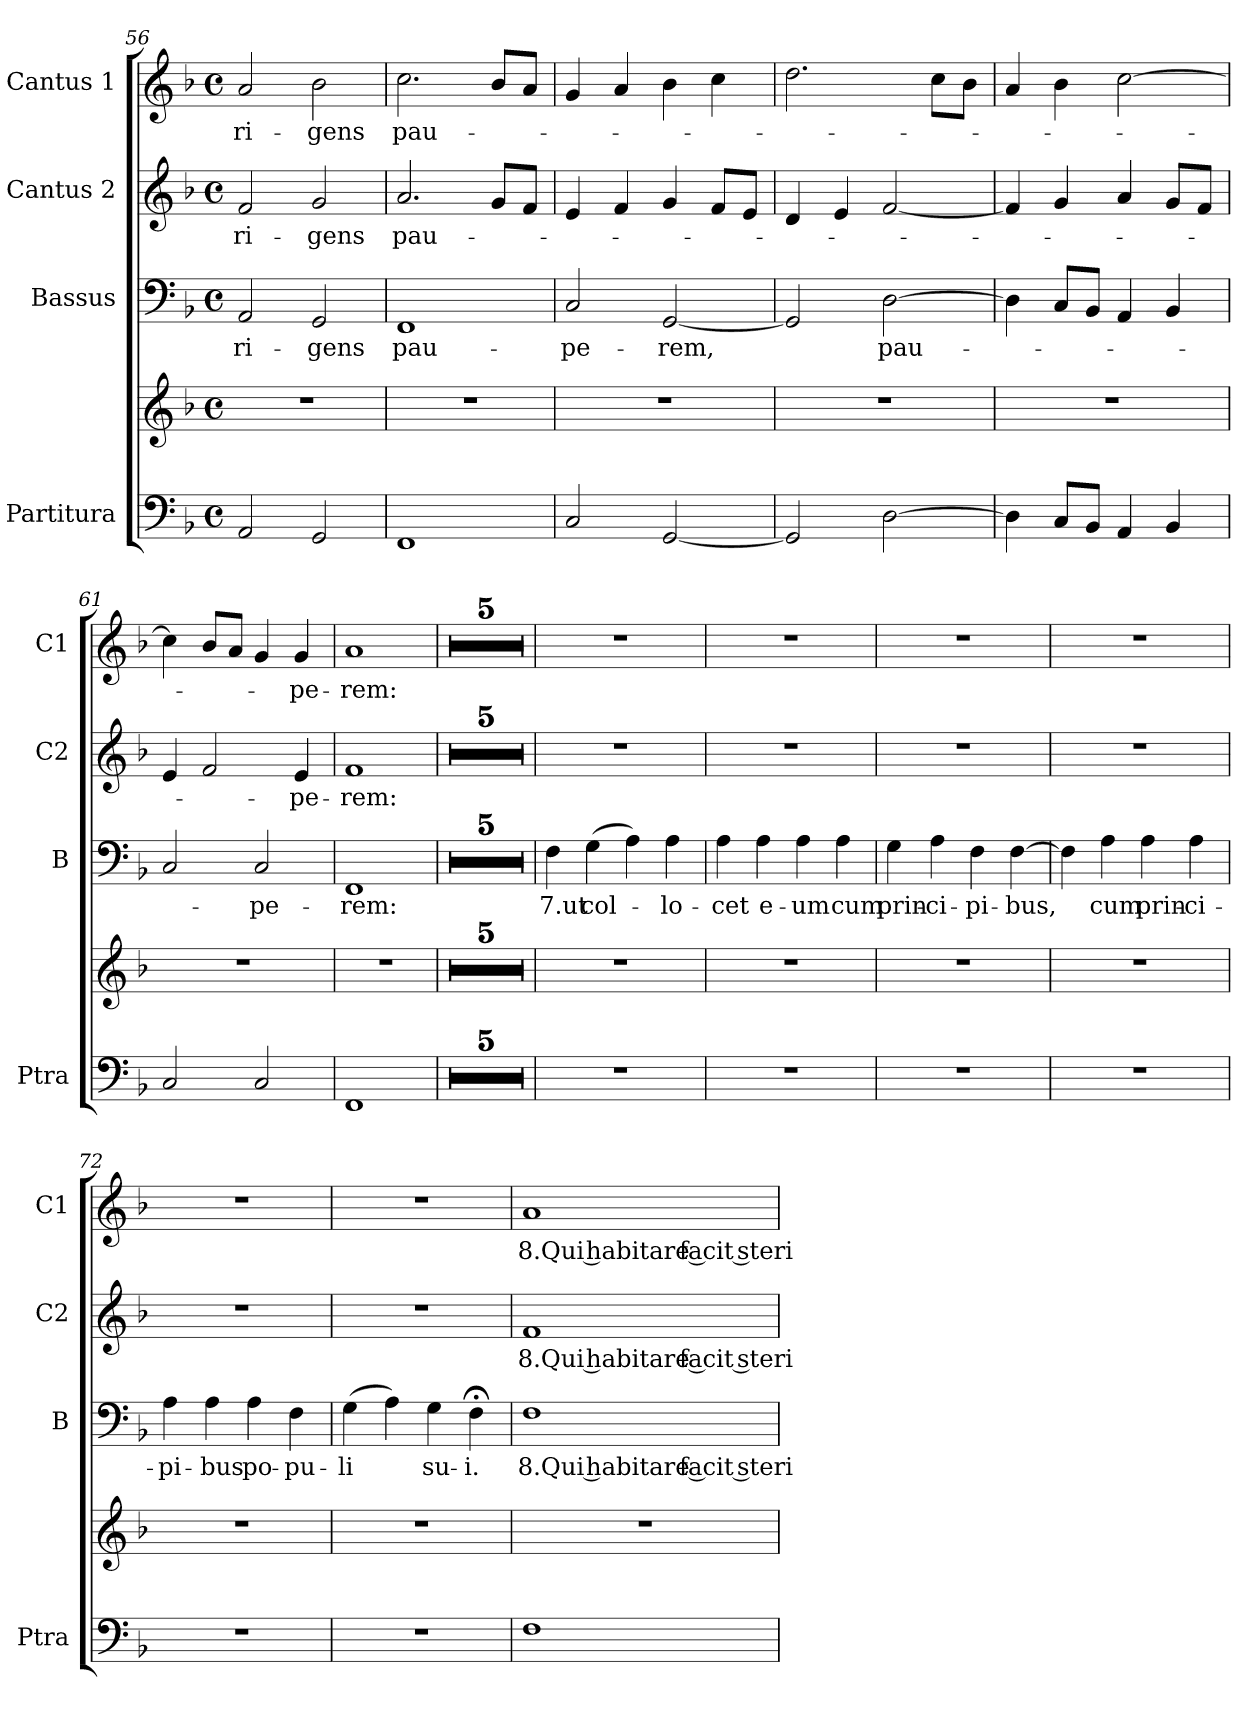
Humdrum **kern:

**kern	**kern	**kern	**text	**kern	**text	**kern	**text
*part4	*part4	*part3	*part3	*part2	*part2	*part1	*part1
*staff5	*staff4	*staff3	*staff3	*staff2	*staff2	*staff1	*staff1
*I"Partitura	*	*I"Bassus	*	*I"Cantus 2	*	*I"Cantus 1	*
*I'Ptra	*	*I'B	*	*I'C2	*	*I'C1	*
*clefF4	*clefG2	*clefF4	*	*clefG2	*	*clefG2	*
*k[b-]	*k[b-]	*k[b-]	*	*k[b-]	*	*k[b-]	*
*F:	*F:	*F:	*	*F:	*	*F:	*
*M4/4	*M4/4	*M4/4	*	*M4/4	*	*M4/4	*
*met(c)	*met(c)	*met(c)	*	*met(c)	*	*met(c)	*
=56	=56	=56	=56	=56	=56	=56	=56
!	!	!	!LO:LY:b	!	!LO:LY:b	!	!LO:LY:b
2AA/	1r	2AA/	-ri-	2f/	-ri-	2a/	-ri-
!	!	!	!LO:LY:b	!	!LO:LY:b	!	!LO:LY:b
2GG/	.	2GG/	-gens	2g/	-gens	2b-\	-gens
=57	=57	=57	=57	=57	=57	=57	=57
!	!	!	!LO:LY:b	!	!LO:LY:b	!	!LO:LY:b
1FF	1r	1FF	pau-	2.a/	pau-	2.cc\	pau-
.	.	.	.	8g/L	.	8b-/L	.
.	.	.	.	8f/J	.	8a/J	.
=58	=58	=58	=58	=58	=58	=58	=58
!	!	!	!LO:LY:b	!	!	!	!
2C/	1r	2C/	-pe-	4e/	.	4g/	.
.	.	.	.	4f/	.	4a/	.
!	!	!	!LO:LY:b	!	!	!	!
[2GG/	.	[2GG/	-rem,	4g/	.	4b-\	.
.	.	.	.	8f/L	.	4cc\	.
.	.	.	.	8e/J	.	.	.
=59	=59	=59	=59	=59	=59	=59	=59
2GG/]	1r	2GG/]	.	4d/	.	2.dd\	.
.	.	.	.	4e/	.	.	.
!	!	!	!LO:LY:b	!	!	!	!
[2D\	.	[2D\	pau-	[2f/	.	.	.
.	.	.	.	.	.	8cc\L	.
.	.	.	.	.	.	8b-\J	.
!!LO:PB:g=z
=60	=60	=60	=60	=60	=60	=60	=60
4D\]	1r	4D\]	.	4f/]	.	4a/	.
8C/L	.	8C/L	.	4g/	.	4b-\	.
8BB-/J	.	8BB-/J	.	.	.	.	.
4AA/	.	4AA/	.	4a/	.	[2cc\	.
4BB-/	.	4BB-/	.	8g/L	.	.	.
.	.	.	.	8f/J	.	.	.
=61	=61	=61	=61	=61	=61	=61	=61
2C/	1r	2C/	.	4e/	.	4cc\]	.
.	.	.	.	2f/	.	8b-/L	.
.	.	.	.	.	.	8a/J	.
!	!	!	!LO:LY:b	!	!	!	!
2C/	.	2C/	-pe-	.	.	4g/	.
!	!	!	!	!	!LO:LY:b	!	!LO:LY:b
.	.	.	.	4e/	-pe-	4g/	-pe-
=62	=62	=62	=62	=62	=62	=62	=62
!	!	!	!LO:LY:b	!	!LO:LY:b	!	!LO:LY:b
1FF	1r	1FF	-rem:	1f	-rem:	1a	-rem:
=63	=63	=63	=63	=63	=63	=63	=63
1r	1r	1r	.	1r	.	1r	.
=64	=64	=64	=64	=64	=64	=64	=64
1r	1r	1r	.	1r	.	1r	.
=65	=65	=65	=65	=65	=65	=65	=65
1r	1r	1r	.	1r	.	1r	.
=66	=66	=66	=66	=66	=66	=66	=66
1r	1r	1r	.	1r	.	1r	.
=67	=67	=67	=67	=67	=67	=67	=67
1r	1r	1r	.	1r	.	1r	.
!!LO:LB:g=z
=68	=68	=68	=68	=68	=68	=68	=68
!	!	!	!LO:LY:b	!	!	!	!
1r	1r	4F\	7.ut	1r	.	1r	.
!	!	!	!LO:LY:b	!	!	!	!
.	.	(>4G\	col-	.	.	.	.
.	.	4A\)	.	.	.	.	.
!	!	!	!LO:LY:b	!	!	!	!
.	.	4A\	-lo-	.	.	.	.
=69	=69	=69	=69	=69	=69	=69	=69
!	!	!	!LO:LY:b	!	!	!	!
1r	1r	4A\	-cet	1r	.	1r	.
!	!	!	!LO:LY:b	!	!	!	!
.	.	4A\	e-	.	.	.	.
!	!	!	!LO:LY:b	!	!	!	!
.	.	4A\	-um	.	.	.	.
!	!	!	!LO:LY:b	!	!	!	!
.	.	4A\	cum	.	.	.	.
=70	=70	=70	=70	=70	=70	=70	=70
!	!	!	!LO:LY:b	!	!	!	!
1r	1r	4G\	prin-	1r	.	1r	.
!	!	!	!LO:LY:b	!	!	!	!
.	.	4A\	-ci-	.	.	.	.
!	!	!	!LO:LY:b	!	!	!	!
.	.	4F\	-pi-	.	.	.	.
!	!	!	!LO:LY:b	!	!	!	!
.	.	[4F\	-bus,	.	.	.	.
=71	=71	=71	=71	=71	=71	=71	=71
1r	1r	4F\]	.	1r	.	1r	.
!	!	!	!LO:LY:b	!	!	!	!
.	.	4A\	cum	.	.	.	.
!	!	!	!LO:LY:b	!	!	!	!
.	.	4A\	prin-	.	.	.	.
!	!	!	!LO:LY:b	!	!	!	!
.	.	4A\	-ci-	.	.	.	.
=72	=72	=72	=72	=72	=72	=72	=72
!	!	!	!LO:LY:b	!	!	!	!
1r	1r	4A\	-pi-	1r	.	1r	.
!	!	!	!LO:LY:b	!	!	!	!
.	.	4A\	-bus	.	.	.	.
!	!	!	!LO:LY:b	!	!	!	!
.	.	4A\	po-	.	.	.	.
!	!	!	!LO:LY:b	!	!	!	!
.	.	4F\	-pu-	.	.	.	.
=73	=73	=73	=73	=73	=73	=73	=73
!	!	!	!LO:LY:b	!	!	!	!
1r	1r	(>4G\	-li	1r	.	1r	.
.	.	4A\)	.	.	.	.	.
!	!	!	!LO:LY:b	!	!	!	!
.	.	4G\	su-	.	.	.	.
!	!	!	!LO:LY:b	!	!	!	!
.	.	4F;<\	-i.	.	.	.	.
!!LO:LB:g=z
=74	=74	=74	=74	=74	=74	=74	=74
!	!	!	!LO:LY:b	!	!LO:LY:b	!	!LO:LY:b
1F	1r	1F	8.Qui habitare facit steri-	1f	8.Qui habitare facit steri-	1a	8.Qui habitare facit steri-
=	=	=	=	=	=	=	=
*-	*-	*-	*-	*-	*-	*-	*-
